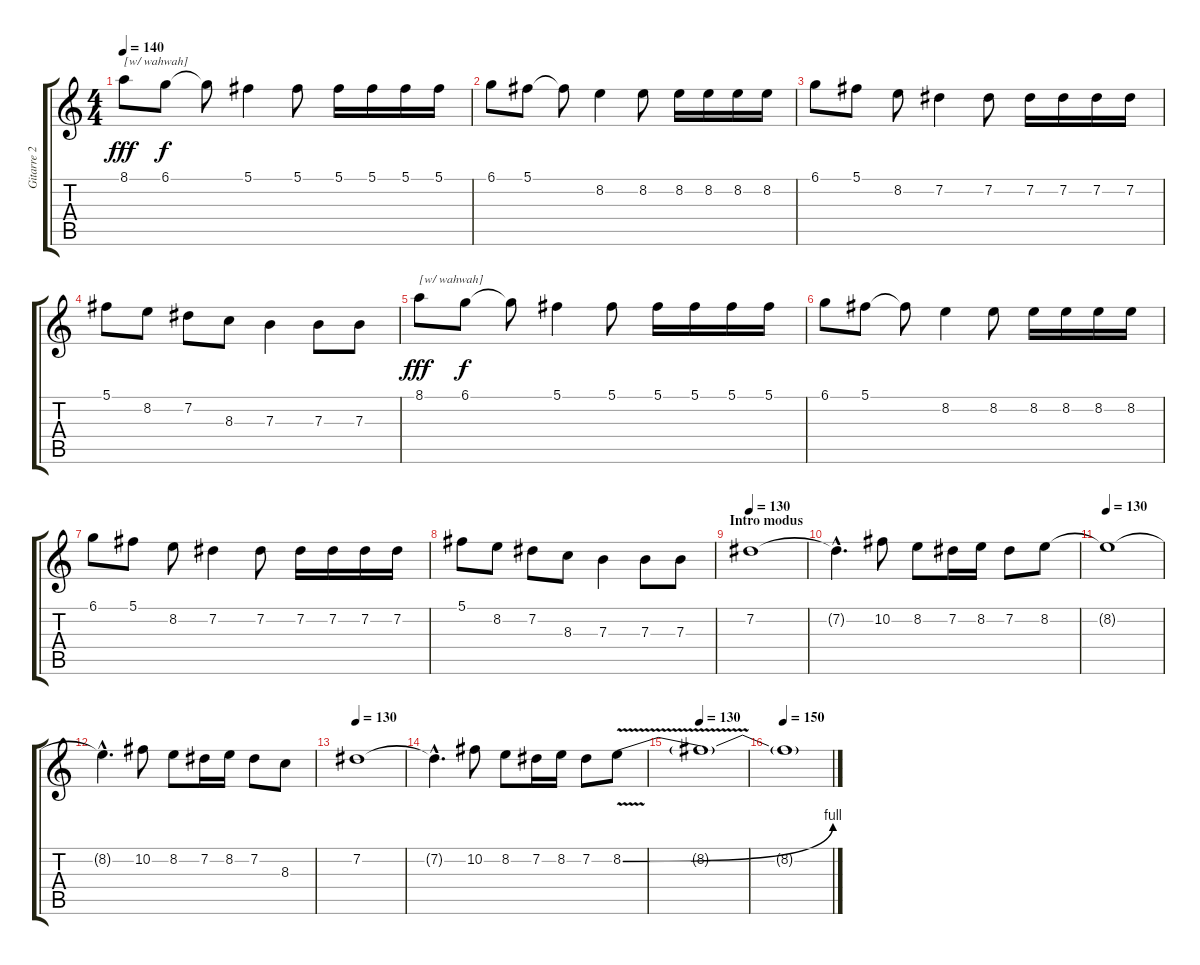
\track ("Gitarre 2" "Gitarre 2") {instrument distortionguitar}
\staff {score tabs}
\tuning (Db4 Ab3 E3 B2 Gb2 B1) {hide}
\ts (4 4)
\tempo 140
\clef g2
\ks c
8.1.8{txt "[w/ wahwah]" dy fff} 6.1.8{dy f} 6.1{t}.8 5.1.4 5.1.8 5.1.16 5.1.16 5.1.16 5.1.16 |
6.1.8 5.1.8 5.1{t}.8 8.2.4 8.2.8 8.2.16 8.2.16 8.2.16 8.2.16 |
6.1.8 5.1.8 8.2.8 7.2.4 7.2.8 7.2.16 7.2.16 7.2.16 7.2.16 |
5.1.8 8.2.8 7.2.8 8.3.8 7.3.4 7.3.8 7.3.8 |
8.1.8{txt "[w/ wahwah]" dy fff} 6.1.8{dy f} 6.1{t}.8 5.1.4 5.1.8 5.1.16 5.1.16 5.1.16 5.1.16 |
6.1.8 5.1.8 5.1{t}.8 8.2.4 8.2.8 8.2.16 8.2.16 8.2.16 8.2.16 |
6.1.8 5.1.8 8.2.8 7.2.4 7.2.8 7.2.16 7.2.16 7.2.16 7.2.16 |
5.1.8 8.2.8 7.2.8 8.3.8 7.3.4 7.3.8 7.3.8 |
\section ("" "Intro modus")
\tempo 130
7.2.1 |
7.2{hac t}.4{d} 10.2.8 8.2.8 7.2.16 8.2.16 7.2.8 8.2.8 |
\tempo 130
8.2{t}.1 |
8.2{hac t}.4{d} 10.2.8 8.2.8 7.2.16 8.2.16 7.2.8 8.3.8 |
\tempo 130
7.2.1 |
7.2{hac t}.4{d} 10.2.8 8.2.8 7.2.16 8.2.16 7.2.8 8.2{be (bend 0 0 60 4) v}.8 |
\tempo 130
8.2{t}.1 |
\tempo 150
8.2{t}.1
